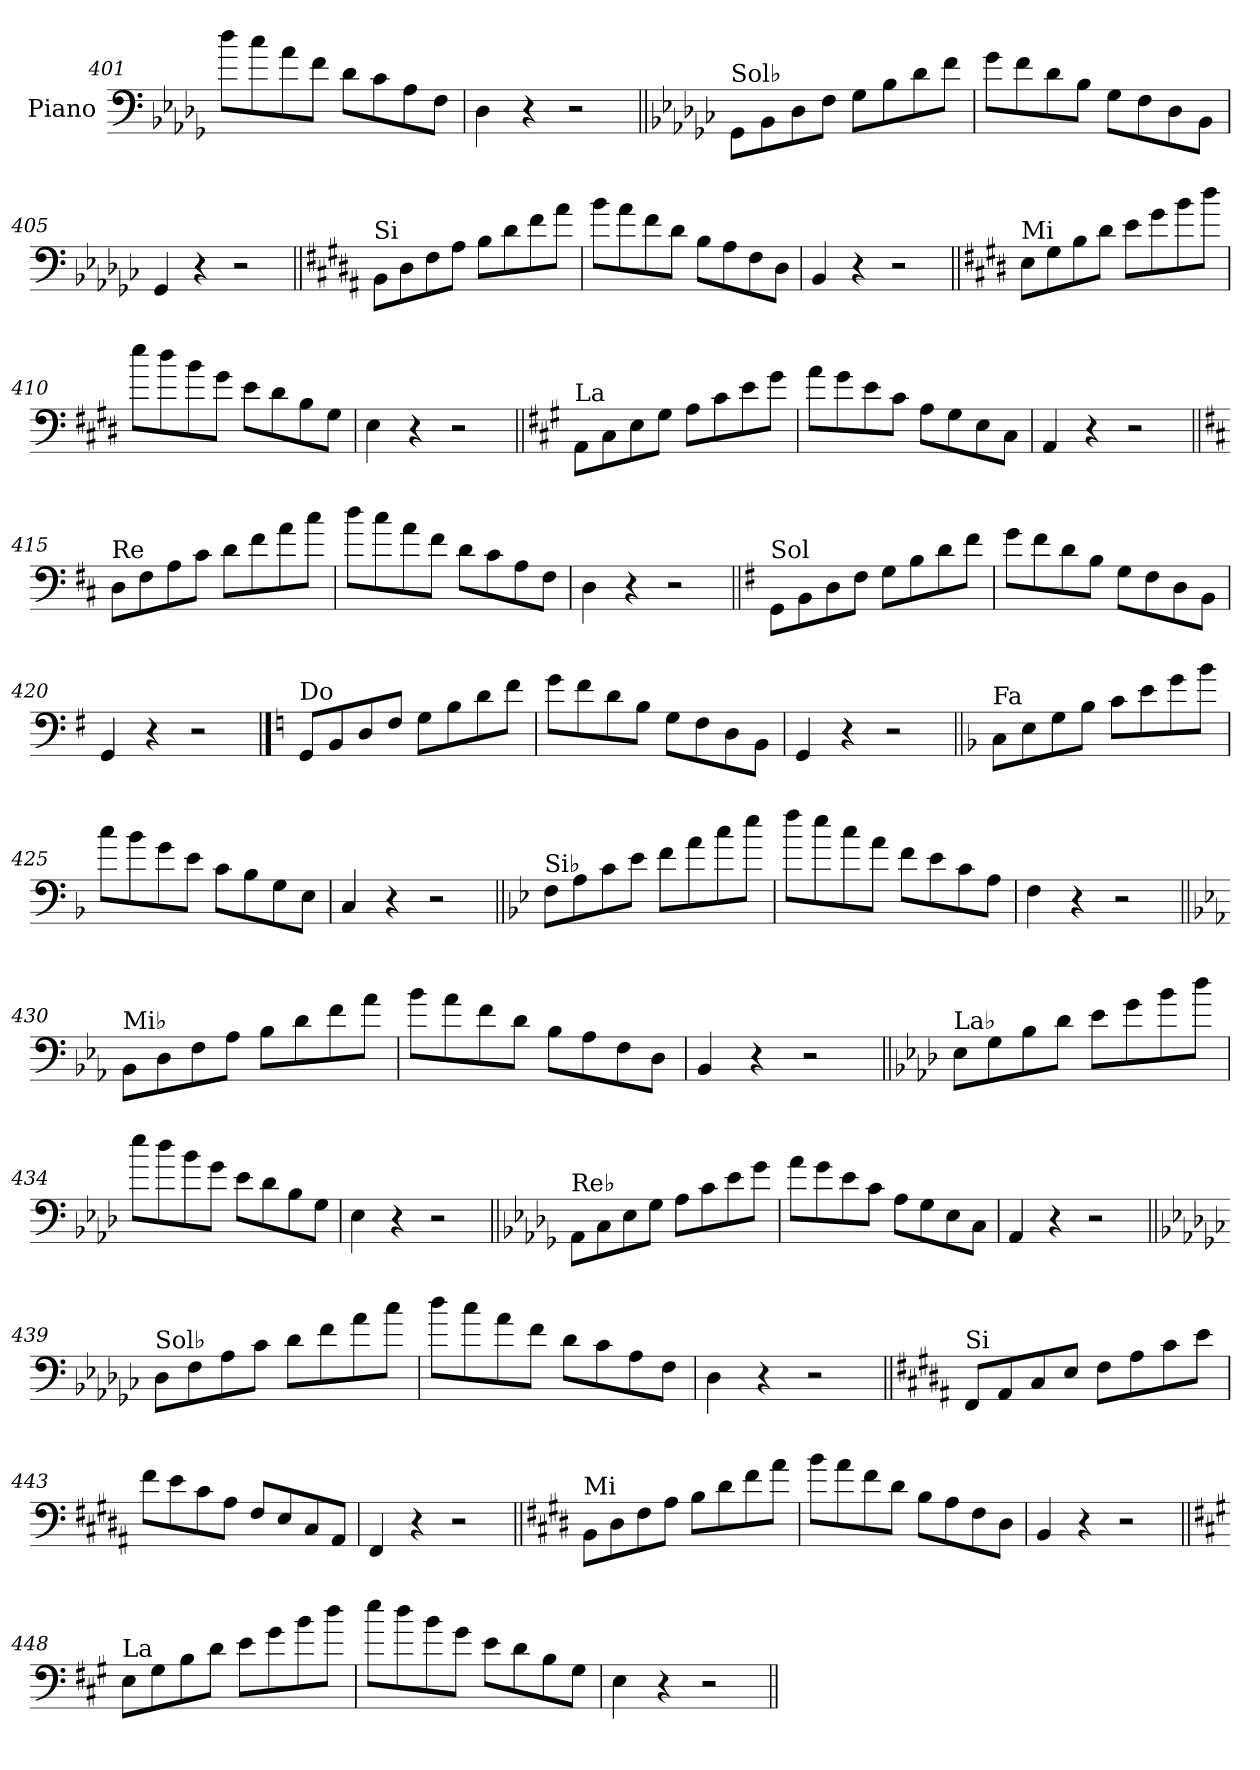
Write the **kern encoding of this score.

**kern
*part1
*staff1
*I"Piano
*I'Pno.
*clefF4
*k[b-e-a-d-g-]
=401
8dd-\L
8cc\
8a-\
8f\J
8d-\L
8c\
8A-\
8F\J
=402
4D-\
4r
2r
!!LO:LB:g=z
=403||
*k[b-e-a-d-g-c-]
!LO:TX:a:t=Sol♭
8GG-\L
8BB-\
8D-\
8F\J
8G-\L
8B-\
8d-\
8f\J
=404
8g-\L
8f\
8d-\
8B-\J
8G-\L
8F\
8D-\
8BB-\J
=405
4GG-/
4r
2r
=406||
*k[f#c#g#d#a#]
!LO:TX:a:t=Si
8BB\L
8D#\
8F#\
8A#\J
8B\L
8d#\
8f#\
8a#\J
=407
8b\L
8a#\
8f#\
8d#\J
8B\L
8A#\
8F#\
8D#\J
=408
4BB/
4r
2r
!!LO:LB:g=z
=409||
*k[f#c#g#d#]
!LO:TX:a:t=Mi
8E\L
8G#\
8B\
8d#\J
8e\L
8g#\
8b\
8dd#\J
=410
8ee\L
8dd#\
8b\
8g#\J
8e\L
8d#\
8B\
8G#\J
=411
4E\
4r
2r
=412||
*k[f#c#g#]
!LO:TX:a:t=La
8AA\L
8C#\
8E\
8G#\J
8A\L
8c#\
8e\
8g#\J
=413
8a\L
8g#\
8e\
8c#\J
8A\L
8G#\
8E\
8C#\J
=414
4AA/
4r
2r
!!LO:LB:g=z
=415||
*k[f#c#]
!LO:TX:a:t=Re
8D\L
8F#\
8A\
8c#\J
8d\L
8f#\
8a\
8cc#\J
=416
8dd\L
8cc#\
8a\
8f#\J
8d\L
8c#\
8A\
8F#\J
=417
4D\
4r
2r
=418||
*k[f#]
!LO:TX:a:t=Sol
8GG\L
8BB\
8D\
8F#\J
8G\L
8B\
8d\
8f#\J
=419
8g\L
8f#\
8d\
8B\J
8G\L
8F#\
8D\
8BB\J
=420
4GG/
4r
2r
!!LO:PB:g=z
==421
*k[]
!LO:TX:a:t=Do
8GG/L
8BB/
8D/
8F/J
8G\L
8B\
8d\
8f\J
=422
8g\L
8f\
8d\
8B\J
8G\L
8F\
8D\
8BB\J
=423
4GG/
4r
2r
=424||
*k[b-]
!LO:TX:a:t=Fa
8C\L
8E\
8G\
8B-\J
8c\L
8e\
8g\
8b-\J
=425
8cc\L
8b-\
8g\
8e\J
8c\L
8B-\
8G\
8E\J
=426
4C/
4r
2r
!!LO:LB:g=z
=427||
*k[b-e-]
!LO:TX:a:t=Si♭
8F\L
8A\
8c\
8e-\J
8f\L
8a\
8cc\
8ee-\J
=428
8ff\L
8ee-\
8cc\
8a\J
8f\L
8e-\
8c\
8A\J
=429
4F\
4r
2r
=430||
*k[b-e-a-]
!LO:TX:a:t=Mi♭
8BB-\L
8D\
8F\
8A-\J
8B-\L
8d\
8f\
8a-\J
=431
8b-\L
8a-\
8f\
8d\J
8B-\L
8A-\
8F\
8D\J
=432
4BB-/
4r
2r
!!LO:LB:g=z
=433||
*k[b-e-a-d-]
!LO:TX:a:t=La♭
8E-\L
8G\
8B-\
8d-\J
8e-\L
8g\
8b-\
8dd-\J
=434
8ee-\L
8dd-\
8b-\
8g\J
8e-\L
8d-\
8B-\
8G\J
=435
4E-\
4r
2r
=436||
*k[b-e-a-d-g-]
!LO:TX:a:t=Re♭
8AA-\L
8C\
8E-\
8G-\J
8A-\L
8c\
8e-\
8g-\J
=437
8a-\L
8g-\
8e-\
8c\J
8A-\L
8G-\
8E-\
8C\J
=438
4AA-/
4r
2r
!!LO:LB:g=z
=439||
*k[b-e-a-d-g-c-]
!LO:TX:a:t=Sol♭
8D-\L
8F\
8A-\
8c-\J
8d-\L
8f\
8a-\
8cc-\J
=440
8dd-\L
8cc-\
8a-\
8f\J
8d-\L
8c-\
8A-\
8F\J
=441
4D-\
4r
2r
=442||
*k[f#c#g#d#a#]
!LO:TX:a:t=Si
8FF#/L
8AA#/
8C#/
8E/J
8F#\L
8A#\
8c#\
8e\J
=443
8f#\L
8e\
8c#\
8A#\J
8F#/L
8E/
8C#/
8AA#/J
=444
4FF#/
4r
2r
!!LO:LB:g=z
=445||
*k[f#c#g#d#]
!LO:TX:a:t=Mi
8BB\L
8D#\
8F#\
8A\J
8B\L
8d#\
8f#\
8a\J
=446
8b\L
8a\
8f#\
8d#\J
8B\L
8A\
8F#\
8D#\J
=447
4BB/
4r
2r
=448||
*k[f#c#g#]
!LO:TX:a:t=La
8E\L
8G#\
8B\
8d\J
8e\L
8g#\
8b\
8dd\J
=449
8ee\L
8dd\
8b\
8g#\J
8e\L
8d\
8B\
8G#\J
=450
4E\
4r
2r
=||
*-
